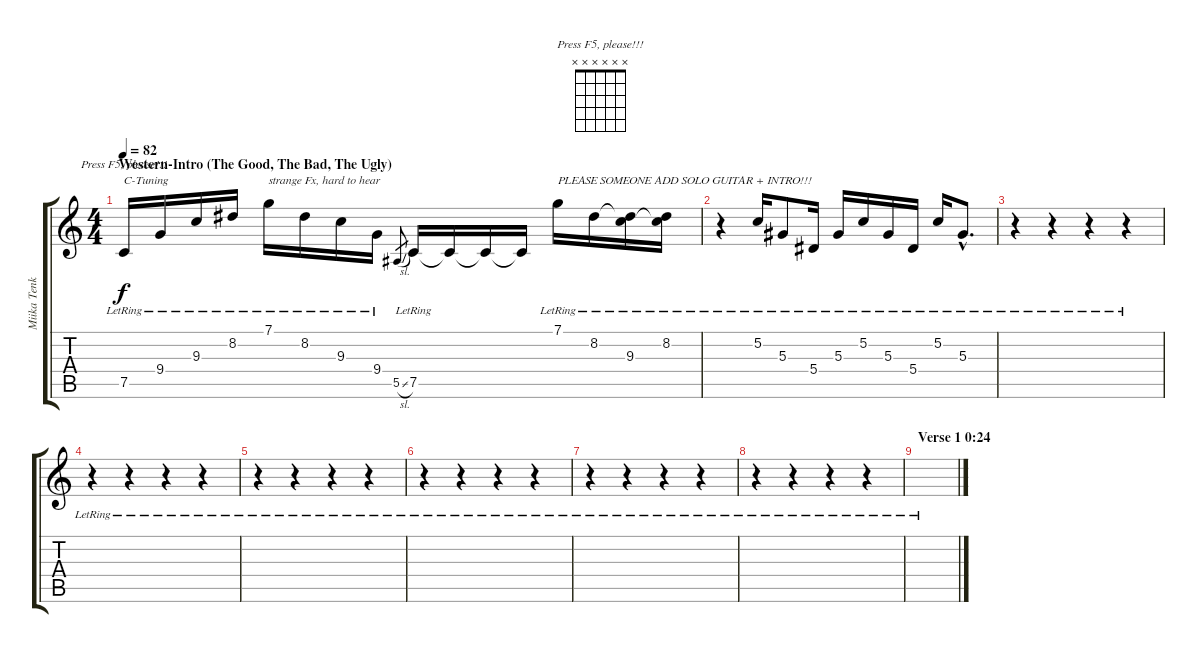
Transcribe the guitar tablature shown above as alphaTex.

\track ("Miika Tenkula (lead)" "Miika Tenk") {instrument electricguitarjazz}
\staff {score tabs}
\tuning (C4 G3 Eb3 Bb2 F2 C2) {hide}
\chord ("Press F5, please!!!" x x x x x x)
\ts (4 4)
\section ("" "Western-Intro (The Good, The Bad, The Ugly)")
\tempo 82
\clef g2
\ks c
7.5{lr}.16{ch "Press F5, please!!!" txt "C-Tuning" dy f instrument electricguitarjazz} 9.4{lr}.16 9.3{lr}.16 8.2{lr}.16 7.1{lr}.16{txt "strange Fx, hard to hear"} 8.2{lr}.16 9.3{lr}.16 9.4{lr}.16 5.5{sl}.8{gr} 7.5{lr}.16 7.5{t}.16 7.5{t}.16 7.5{t}.16 7.1{lr}.16{txt "PLEASE SOMEONE ADD SOLO GUITAR + INTRO!!!"} 8.2{lr}.16 (8.2{t} 9.3{lr}).16 (8.2{lr} 9.3{t}).16 |
r.4 5.2{lr}.16 5.3{lr}.8 5.4{lr}.16 5.3{lr}.16 5.2{lr}.16 5.3{lr}.16 5.4{lr}.16 5.2{lr}.16 5.3{hac lr}.8{d} |
r.4 r.4 r.4 r.4 |
r.4 r.4 r.4 r.4 |
r.4 r.4 r.4 r.4 |
r.4 r.4 r.4 r.4 |
r.4 r.4 r.4 r.4 |
r.4 r.4 r.4 r.4 |
\section ("" "Verse 1 0:24")
